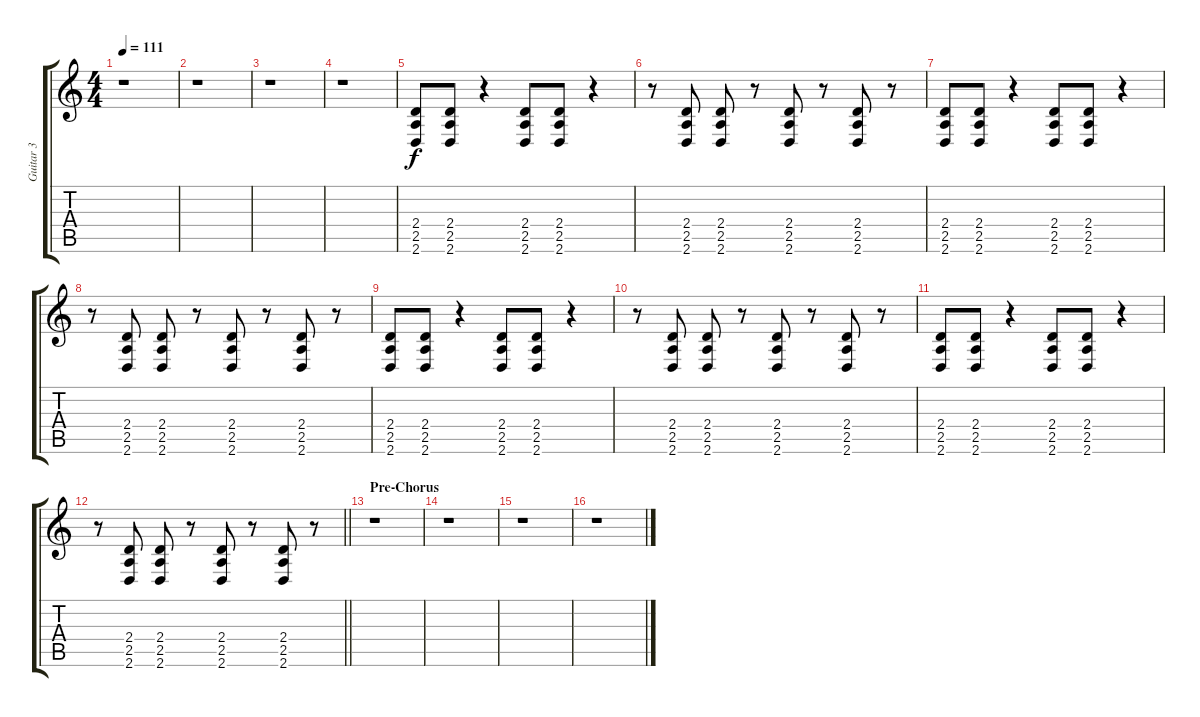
\track ("Guitar 3" "Guitar 3") {instrument distortionguitar}
\staff {score tabs}
\tuning (D4 A3 F3 C3 G2 C2) {hide}
\ts (4 4)
\tempo 111
\clef g2
\ks c
r.1{dy f} |
r.1 |
r.1 |
r.1 |
(2.4 2.5 2.6).8 (2.4 2.5 2.6).8 r.4 (2.4 2.5 2.6).8 (2.4 2.5 2.6).8 r.4 |
r.8 (2.4 2.5 2.6).8 (2.4 2.5 2.6).8 r.8 (2.4 2.5 2.6).8 r.8 (2.4 2.5 2.6).8 r.8 |
(2.4 2.5 2.6).8 (2.4 2.5 2.6).8 r.4 (2.4 2.5 2.6).8 (2.4 2.5 2.6).8 r.4 |
r.8 (2.4 2.5 2.6).8 (2.4 2.5 2.6).8 r.8 (2.4 2.5 2.6).8 r.8 (2.4 2.5 2.6).8 r.8 |
(2.4 2.5 2.6).8 (2.4 2.5 2.6).8 r.4 (2.4 2.5 2.6).8 (2.4 2.5 2.6).8 r.4 |
r.8 (2.4 2.5 2.6).8 (2.4 2.5 2.6).8 r.8 (2.4 2.5 2.6).8 r.8 (2.4 2.5 2.6).8 r.8 |
(2.4 2.5 2.6).8 (2.4 2.5 2.6).8 r.4 (2.4 2.5 2.6).8 (2.4 2.5 2.6).8 r.4 |
\barLineRight lightlight
r.8 (2.4 2.5 2.6).8 (2.4 2.5 2.6).8 r.8 (2.4 2.5 2.6).8 r.8 (2.4 2.5 2.6).8 r.8 |
\section ("" "Pre-Chorus")
r.1 |
r.1 |
r.1 |
r.1
